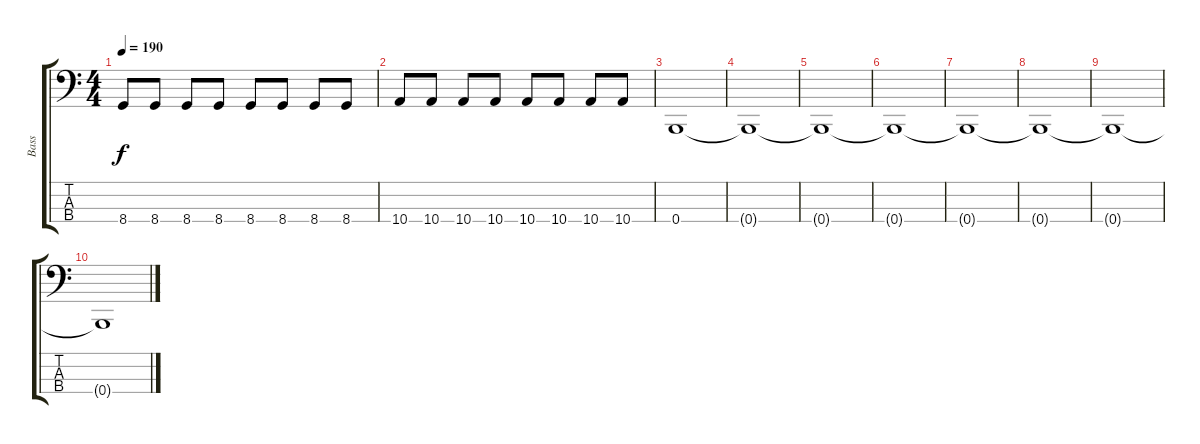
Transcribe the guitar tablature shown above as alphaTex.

\track ("Bass" "Bass") {instrument electricbasspick}
\staff {score tabs}
\tuning (E2 B1 Gb1 B0) {hide}
\ts (4 4)
\tempo 190
\clef f4
\ks c
8.4.8{dy f} 8.4.8 8.4.8 8.4.8 8.4.8 8.4.8 8.4.8 8.4.8 |
10.4.8 10.4.8 10.4.8 10.4.8 10.4.8 10.4.8 10.4.8 10.4.8 |
0.4.1 |
0.4{t}.1 |
0.4{t}.1 |
0.4{t}.1 |
0.4{t}.1 |
0.4{t}.1 |
0.4{t}.1 |
0.4{t}.1
